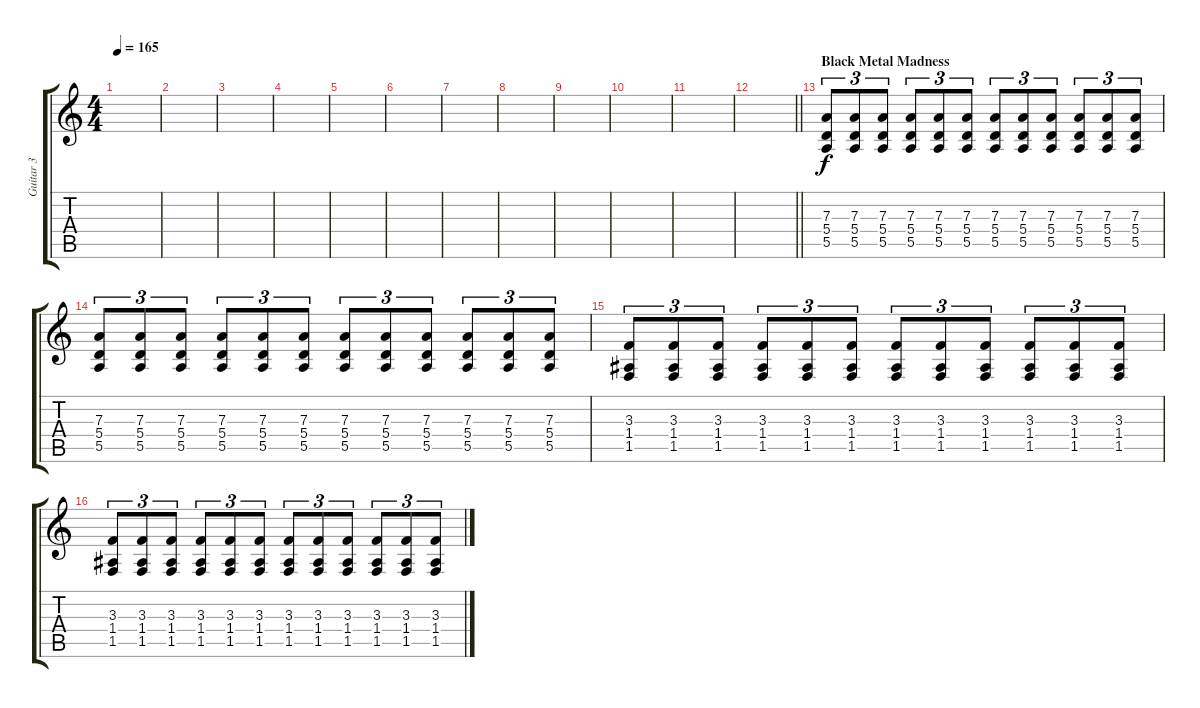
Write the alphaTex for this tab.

\track ("Guitar 3" "Guitar 3") {instrument distortionguitar}
\staff {score tabs}
\tuning (B3 Gb3 D3 A2 E2 B1) {hide}
\ts (4 4)
\tempo 165
\clef g2
\ks c
|
|
|
|
|
|
|
|
|
|
|
\barLineRight lightlight
|
\section ("" "Black Metal Madness")
(7.3 5.4 5.5).8{tu (3 2)} (7.3 5.4 5.5).8{tu (3 2)} (7.3 5.4 5.5).8{tu (3 2)} (7.3 5.4 5.5).8{tu (3 2)} (7.3 5.4 5.5).8{tu (3 2)} (7.3 5.4 5.5).8{tu (3 2)} (7.3 5.4 5.5).8{tu (3 2)} (7.3 5.4 5.5).8{tu (3 2)} (7.3 5.4 5.5).8{tu (3 2)} (7.3 5.4 5.5).8{tu (3 2)} (7.3 5.4 5.5).8{tu (3 2)} (7.3 5.4 5.5).8{tu (3 2)} |
(7.3 5.4 5.5).8{tu (3 2)} (7.3 5.4 5.5).8{tu (3 2)} (7.3 5.4 5.5).8{tu (3 2)} (7.3 5.4 5.5).8{tu (3 2)} (7.3 5.4 5.5).8{tu (3 2)} (7.3 5.4 5.5).8{tu (3 2)} (7.3 5.4 5.5).8{tu (3 2)} (7.3 5.4 5.5).8{tu (3 2)} (7.3 5.4 5.5).8{tu (3 2)} (7.3 5.4 5.5).8{tu (3 2)} (7.3 5.4 5.5).8{tu (3 2)} (7.3 5.4 5.5).8{tu (3 2)} |
(3.3 1.4 1.5).8{tu (3 2)} (3.3 1.4 1.5).8{tu (3 2)} (3.3 1.4 1.5).8{tu (3 2)} (3.3 1.4 1.5).8{tu (3 2)} (3.3 1.4 1.5).8{tu (3 2)} (3.3 1.4 1.5).8{tu (3 2)} (3.3 1.4 1.5).8{tu (3 2)} (3.3 1.4 1.5).8{tu (3 2)} (3.3 1.4 1.5).8{tu (3 2)} (3.3 1.4 1.5).8{tu (3 2)} (3.3 1.4 1.5).8{tu (3 2)} (3.3 1.4 1.5).8{tu (3 2)} |
(3.3 1.4 1.5).8{tu (3 2)} (3.3 1.4 1.5).8{tu (3 2)} (3.3 1.4 1.5).8{tu (3 2)} (3.3 1.4 1.5).8{tu (3 2)} (3.3 1.4 1.5).8{tu (3 2)} (3.3 1.4 1.5).8{tu (3 2)} (3.3 1.4 1.5).8{tu (3 2)} (3.3 1.4 1.5).8{tu (3 2)} (3.3 1.4 1.5).8{tu (3 2)} (3.3 1.4 1.5).8{tu (3 2)} (3.3 1.4 1.5).8{tu (3 2)} (3.3 1.4 1.5).8{tu (3 2)}
